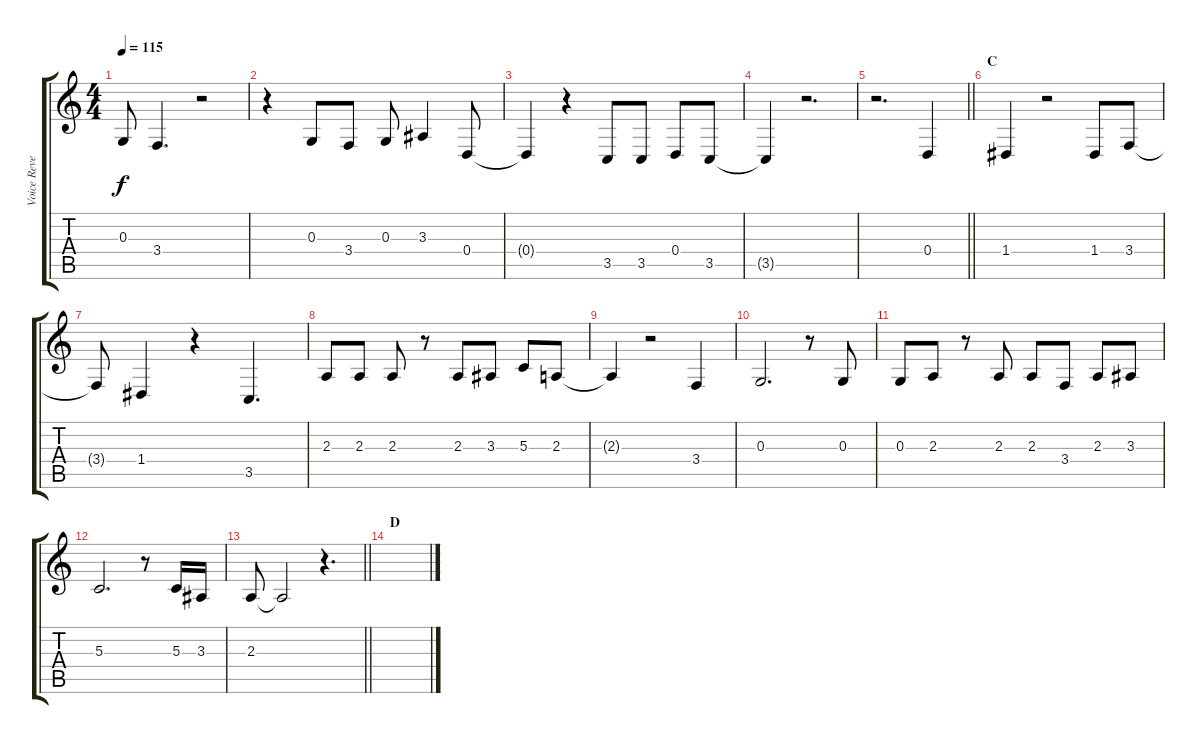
\track ("Voice Reverb" "Voice Reve") {instrument fx5brightness}
\staff {score tabs}
\tuning (E4 B3 G3 D3 A2 E2) {hide}
\ts (4 4)
\tempo 115
\clef g2
\ks c
0.3{t}.8{dy f} 3.4.4{d} r.2 |
r.4 0.3.8 3.4.8 0.3.8 3.3.4 0.4.8 |
0.4{t}.4 r.4 3.5.8 3.5.8 0.4.8 3.5.8 |
3.5{t}.4 r.2{d} |
\barLineRight lightlight
r.2{d} 0.4.4 |
\section ("" "C")
1.4.4 r.2 1.4.8 3.4.8 |
3.4{t}.8 1.4.4 r.4 3.5.4{d} |
2.3.8 2.3.8 2.3.8 r.8 2.3.8 3.3.8 5.3.8 2.3.8 |
2.3{t}.4 r.2 3.4.4 |
0.3.2{d} r.8 0.3.8 |
0.3.8 2.3.8 r.8 2.3.8 2.3.8 3.4.8 2.3.8 3.3.8 |
5.3.2{d} r.8 5.3.16 3.3.16 |
\barLineRight lightlight
2.3.8 2.3{t}.2 r.4{d} |
\section ("" "D")
